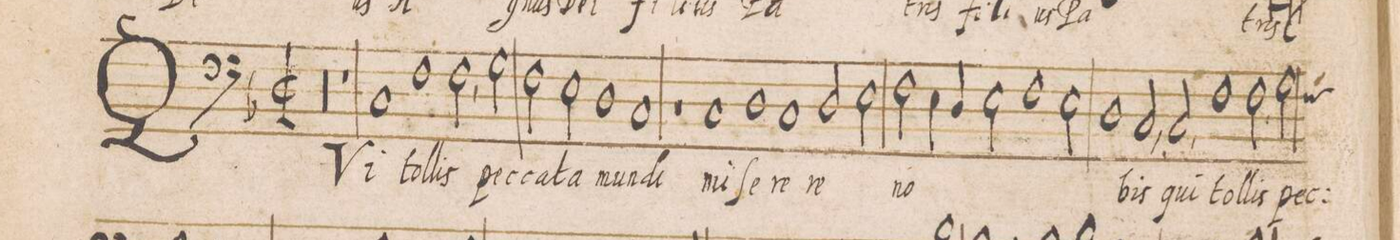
**kern	**text
*I"BASVS	*
*clefF4	*
*k[b-]	*
*met(C|)	*
*M2/1	*
00r	.
=48-	=48-
=49-	=49-
1r	.
1C	QVi
=50-	=50-
1F	tol-
2F,<\	-lis
2G\	pec-
=51-	=51-
2F\	-ca-
2E\	-ta
1D	mun-
=52-	=52-
1C	-di
1r	.
=53-	=53-
1C	mi-
1D	-ſe-
=54-	=54-
1C	-re-
2D/	-re
2E\	.
=55-	=55-
2F\	no-
4E\	.
4D\	.
2E\	.
1F\	.
=56-	=56-
2E\	.
1D	.
=57-	=57-
2C,</	-bis
2C,</	qui
1F	tol-
=58-	=58-
2F\	-lis
*custos:F	*
2G\	pec-
*-	*-
